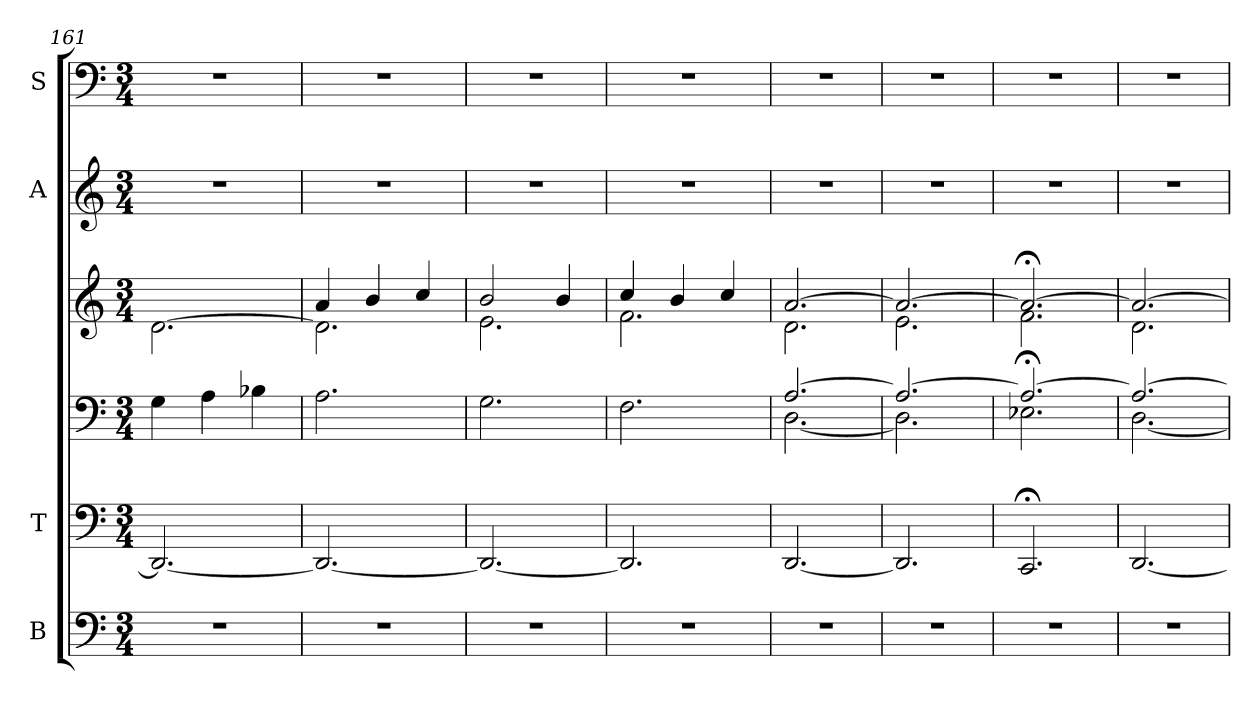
**kern	**kern	**kern	**kern	**kern	**kern
*part6	*part5	*part4	*part3	*part2	*part1
*staff6	*staff5	*staff4	*staff3	*staff2	*staff1
*I"B	*I"T	*	*	*I"A	*I"S
*I'B	*I'T	*	*	*I'A	*I'S
!!LO:LB:g=z
*clefF4	*clefF4	*clefF4	*clefG2	*clefG2	*clefF4
*k[]	*k[]	*k[]	*k[]	*k[]	*k[]
*C:	*C:	*C:	*C:	*C:	*C:
*M3/4	*M3/4	*M3/4	*M3/4	*M3/4	*M3/4
=161	=161	=161	=161	=161	=161
2.r	2.DD/_	4G\	[<2.d\	2.r	2.r
.	.	4A\	.	.	.
.	.	4B-X\	.	.	.
=162	=162	=162	=162	=162	=162
*	*	*	*^	*	*
2.r	2.DD/_	2.A\	2.d\]	4a/	2.r	2.r
.	.	.	.	4b/	.	.
.	.	.	.	4cc/	.	.
=163	=163	=163	=163	=163	=163	=163
2.r	2.DD/_	2.G\	2b/	2.e\	2.r	2.r
.	.	.	4b/	.	.	.
=164	=164	=164	=164	=164	=164	=164
2.r	2.DD/]	2.F\	4cc/	2.f\	2.r	2.r
.	.	.	4b/	.	.	.
.	.	.	4cc/	.	.	.
=165	=165	=165	=165	=165	=165	=165
*	*	*^	*	*	*	*
2.r	[<2.DD/	[>2.A/	[<2.D\	[>2.a/	2.d\	2.r	2.r
=166	=166	=166	=166	=166	=166	=166	=166
2.r	2.DD/]	2.A/_	2.D\]	2.a/_	2.e\	2.r	2.r
=167	=167	=167	=167	=167	=167	=167	=167
2.r	2.CC;/	2.A;</_	2.E-X\	2.a;</_	2.f\	2.r	2.r
=168	=168	=168	=168	=168	=168	=168	=168
2.r	[<2.DD/	2.A/_	[<2.D\	2.a/_	2.d\	2.r	2.r
*	*	*v	*v	*	*	*	*
*	*	*	*v	*v	*	*
=	=	=	=	=	=
*-	*-	*-	*-	*-	*-
